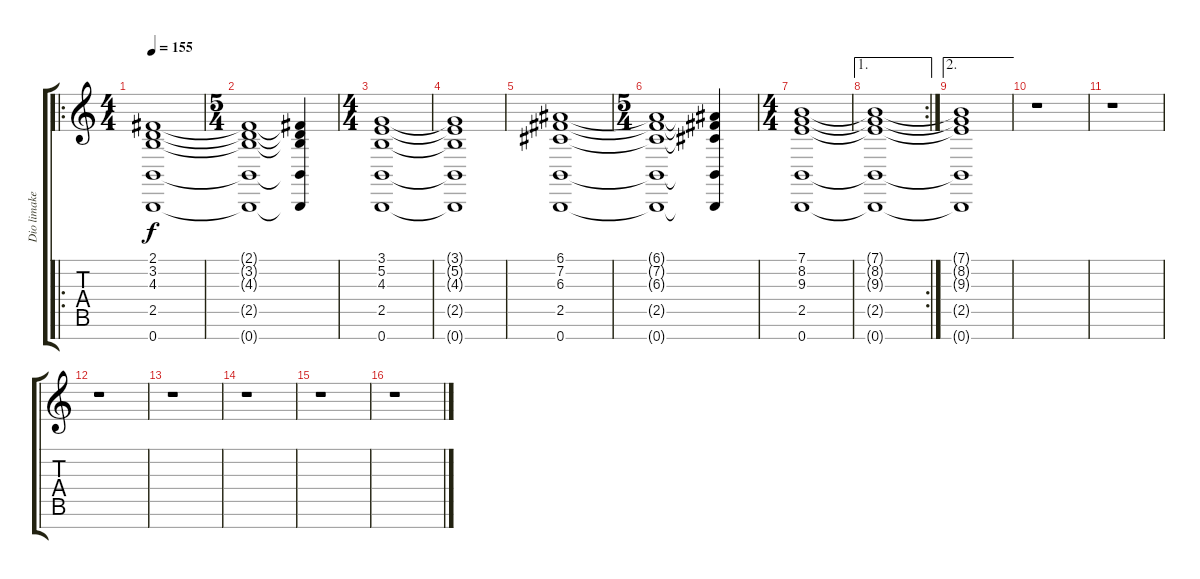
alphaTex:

\track ("Dio limakeyboard" "Dio limake") {instrument pad3polysynth}
\staff {score tabs}
\tuning (E4 B3 G3 D3 A2 E2 B1) {hide}
\ro
\ts (4 4)
\tempo 155
\clef g2
\ks c
(2.1 3.2 4.3 2.5 0.7).1{dy f instrument stringensemble2} |
\ts (5 4)
(2.1{t} 3.2{t} 4.3{t} 2.5{t} 0.7{t}).1 (2.1{t} 3.2{t} 4.3{t} 2.5{t} 0.7{t}).4 |
\ts (4 4)
(3.1 5.2 4.3 2.5 0.7).1 |
(3.1{t} 5.2{t} 4.3{t} 2.5{t} 0.7{t}).1 |
(6.1 7.2 6.3 2.5 0.7).1 |
\ts (5 4)
(6.1{t} 7.2{t} 6.3{t} 2.5{t} 0.7{t}).1 (6.1{t} 7.2{t} 6.3{t} 2.5{t} 0.7{t}).4 |
\ts (4 4)
(7.1 8.2 9.3 2.5 0.7).1 |
\ae 1
\rc 2
(7.1{t} 8.2{t} 9.3{t} 2.5{t} 0.7{t}).1 |
\ae 2
(7.1{t} 8.2{t} 9.3{t} 2.5{t} 0.7{t}).1 |
r.1 |
r.1 |
r.1 |
r.1 |
r.1 |
r.1 |
r.1
